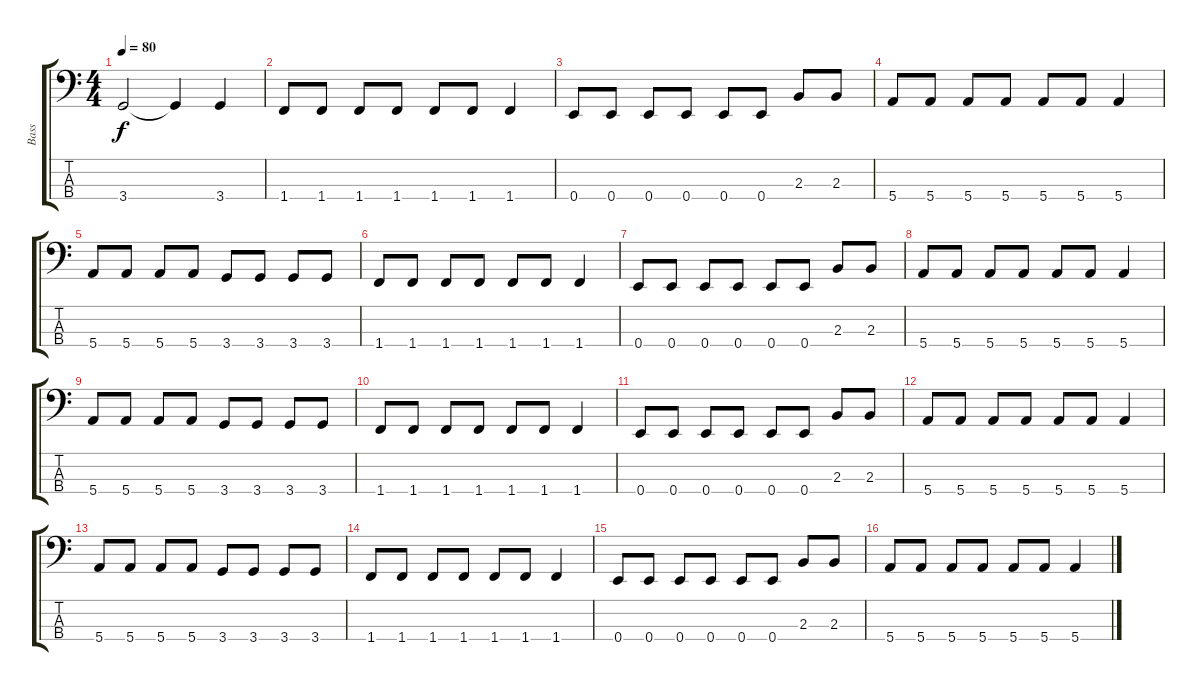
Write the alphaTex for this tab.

\track ("Bass" "Bass") {instrument electricbassfinger}
\staff {score tabs}
\tuning (G2 D2 A1 E1) {hide}
\ts (4 4)
\tempo 80
\clef f4
\ks c
3.4.2{dy f} 3.4{t}.4 3.4.4 |
1.4.8 1.4.8 1.4.8 1.4.8 1.4.8 1.4.8 1.4.4 |
0.4.8 0.4.8 0.4.8 0.4.8 0.4.8 0.4.8 2.3.8 2.3.8 |
5.4.8 5.4.8 5.4.8 5.4.8 5.4.8 5.4.8 5.4.4 |
5.4.8 5.4.8 5.4.8 5.4.8 3.4.8 3.4.8 3.4.8 3.4.8 |
1.4.8 1.4.8 1.4.8 1.4.8 1.4.8 1.4.8 1.4.4 |
0.4.8 0.4.8 0.4.8 0.4.8 0.4.8 0.4.8 2.3.8 2.3.8 |
5.4.8 5.4.8 5.4.8 5.4.8 5.4.8 5.4.8 5.4.4 |
5.4.8 5.4.8 5.4.8 5.4.8 3.4.8 3.4.8 3.4.8 3.4.8 |
1.4.8 1.4.8 1.4.8 1.4.8 1.4.8 1.4.8 1.4.4 |
0.4.8 0.4.8 0.4.8 0.4.8 0.4.8 0.4.8 2.3.8 2.3.8 |
5.4.8 5.4.8 5.4.8 5.4.8 5.4.8 5.4.8 5.4.4 |
5.4.8 5.4.8 5.4.8 5.4.8 3.4.8 3.4.8 3.4.8 3.4.8 |
1.4.8 1.4.8 1.4.8 1.4.8 1.4.8 1.4.8 1.4.4 |
0.4.8 0.4.8 0.4.8 0.4.8 0.4.8 0.4.8 2.3.8 2.3.8 |
5.4.8 5.4.8 5.4.8 5.4.8 5.4.8 5.4.8 5.4.4
